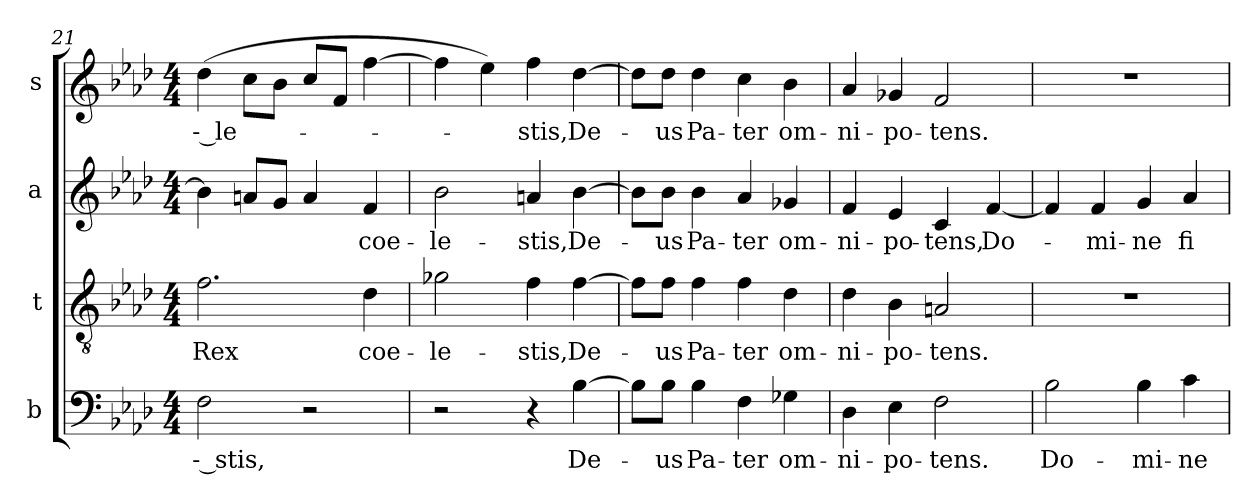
**kern	**text	**kern	**text	**kern	**text	**kern	**text
*part4	*part4	*part3	*part3	*part2	*part2	*part1	*part1
*staff4	*staff4	*staff3	*staff3	*staff2	*staff2	*staff1	*staff1
*I"b	*	*I"t	*	*I"a	*	*I"s	*
!!LO:PB:g=z
*clefF4	*	*clefGv2	*	*clefG2	*	*clefG2	*
*	*	*ITrd7c12	*	*	*	*	*
*k[b-e-a-d-]	*	*k[b-e-a-d-]	*	*k[b-e-a-d-]	*	*k[b-e-a-d-]	*
*f:	*	*f:	*	*f:	*	*f:	*
*M4/4	*	*M4/4	*	*M4/4	*	*M4/4	*
=21	=21	=21	=21	=21	=21	=21	=21
!	!LO:LY:b:color=#000000	!	!	!	!	!	!
!	!	!	!LO:LY:b:color=#000000	!	!	!	!
!	!	!	!	!	!	!	!LO:LY:b:color=#000000
2Fi\	-- stis,	2.Fi\	Rex	4b-i\]	.	(4dd-i\	-- le-
.	.	.	.	8ani/L	.	8cci\L	.
.	.	.	.	8gi/J	.	8b-i\J	.
2r	.	.	.	4ai/	.	8cci/L	.
.	.	.	.	.	.	8fi/J	.
!	!	!	!LO:LY:b:color=#000000	!	!	!	!
!	!	!	!	!	!LO:LY:b:color=#000000	!	!
.	.	4D-i\	coe-	4fi/	coe-	[4ffi\	.
=22	=22	=22	=22	=22	=22	=22	=22
!	!	!	!LO:LY:b:color=#000000	!	!	!	!
!	!	!	!	!	!LO:LY:b:color=#000000	!	!
2r	.	2G-Xi\	-le-	2b-i\	-le-	4ffi\]	.
.	.	.	.	.	.	4ee-i\)	.
!	!	!	!LO:LY:b:color=#000000	!	!	!	!
!	!	!	!	!	!LO:LY:b:color=#000000	!	!
!	!	!	!	!	!	!	!LO:LY:b:color=#000000
4r	.	4Fi\	-stis,	4ani/	-stis,	4ffi\	-stis,
!	!LO:LY:b:color=#000000	!	!	!	!	!	!
!	!	!	!LO:LY:b:color=#000000	!	!	!	!
!	!	!	!	!	!LO:LY:b:color=#000000	!	!
!	!	!	!	!	!	!	!LO:LY:b:color=#000000
[4B-i\	De-	[4Fi\	De-	[4b-i\	De-	[4dd-i\	De-
=23	=23	=23	=23	=23	=23	=23	=23
8B-i\L]	.	8Fi\L]	.	8b-i\L]	.	8dd-i\L]	.
!	!LO:LY:b:color=#000000	!	!	!	!	!	!
!	!	!	!LO:LY:b:color=#000000	!	!	!	!
!	!	!	!	!	!LO:LY:b:color=#000000	!	!
!	!	!	!	!	!	!	!LO:LY:b:color=#000000
8B-i\J	-us	8Fi\J	-us	8b-i\J	-us	8dd-i\J	-us
!	!LO:LY:b:color=#000000	!	!	!	!	!	!
!	!	!	!LO:LY:b:color=#000000	!	!	!	!
!	!	!	!	!	!LO:LY:b:color=#000000	!	!
!	!	!	!	!	!	!	!LO:LY:b:color=#000000
4B-i\	Pa-	4Fi\	Pa-	4b-i\	Pa-	4dd-i\	Pa-
!	!LO:LY:b:color=#000000	!	!	!	!	!	!
!	!	!	!LO:LY:b:color=#000000	!	!	!	!
!	!	!	!	!	!LO:LY:b:color=#000000	!	!
!	!	!	!	!	!	!	!LO:LY:b:color=#000000
4Fi\	-ter	4Fi\	-ter	4a-i/	-ter	4cci\	-ter
!	!LO:LY:b:color=#000000	!	!	!	!	!	!
!	!	!	!LO:LY:b:color=#000000	!	!	!	!
!	!	!	!	!	!LO:LY:b:color=#000000	!	!
!	!	!	!	!	!	!	!LO:LY:b:color=#000000
4G-Xi\	om-	4D-i\	om-	4g-Xi/	om-	4b-i\	om-
=24	=24	=24	=24	=24	=24	=24	=24
!	!LO:LY:b:color=#000000	!	!	!	!	!	!
!	!	!	!LO:LY:b:color=#000000	!	!	!	!
!	!	!	!	!	!LO:LY:b:color=#000000	!	!
!	!	!	!	!	!	!	!LO:LY:b:color=#000000
4D-i\	-ni-	4D-i\	-ni-	4fi/	-ni-	4a-i/	-ni-
!	!LO:LY:b:color=#000000	!	!	!	!	!	!
!	!	!	!LO:LY:b:color=#000000	!	!	!	!
!	!	!	!	!	!LO:LY:b:color=#000000	!	!
!	!	!	!	!	!	!	!LO:LY:b:color=#000000
4E-i\	-po-	4BB-i\	-po-	4e-i/	-po-	4g-Xi/	-po-
!	!LO:LY:b:color=#000000	!	!	!	!	!	!
!	!	!	!LO:LY:b:color=#000000	!	!	!	!
!	!	!	!	!	!LO:LY:b:color=#000000	!	!
!	!	!	!	!	!	!	!LO:LY:b:color=#000000
2Fi\	-tens.	2AAni/	-tens.	4ci/	-tens,	2fi/	-tens.
!	!	!	!	!	!LO:LY:b:color=#000000	!	!
.	.	.	.	[4fi/	Do-	.	.
=25	=25	=25	=25	=25	=25	=25	=25
!	!LO:LY:b:color=#000000	!	!	!	!	!	!
2B-i\	Do-	1r	.	4fi/]	.	1r	.
!	!	!	!	!	!LO:LY:b:color=#000000	!	!
.	.	.	.	4fi/	-mi-	.	.
!	!LO:LY:b:color=#000000	!	!	!	!	!	!
!	!	!	!	!	!LO:LY:b:color=#000000	!	!
4B-i\	-mi-	.	.	4gi/	-ne	.	.
!	!LO:LY:b:color=#000000	!	!	!	!	!	!
!	!	!	!	!	!LO:LY:b:color=#000000	!	!
4ci\	-ne	.	.	4a-i/	fi-	.	.
=	=	=	=	=	=	=	=
*-	*-	*-	*-	*-	*-	*-	*-
